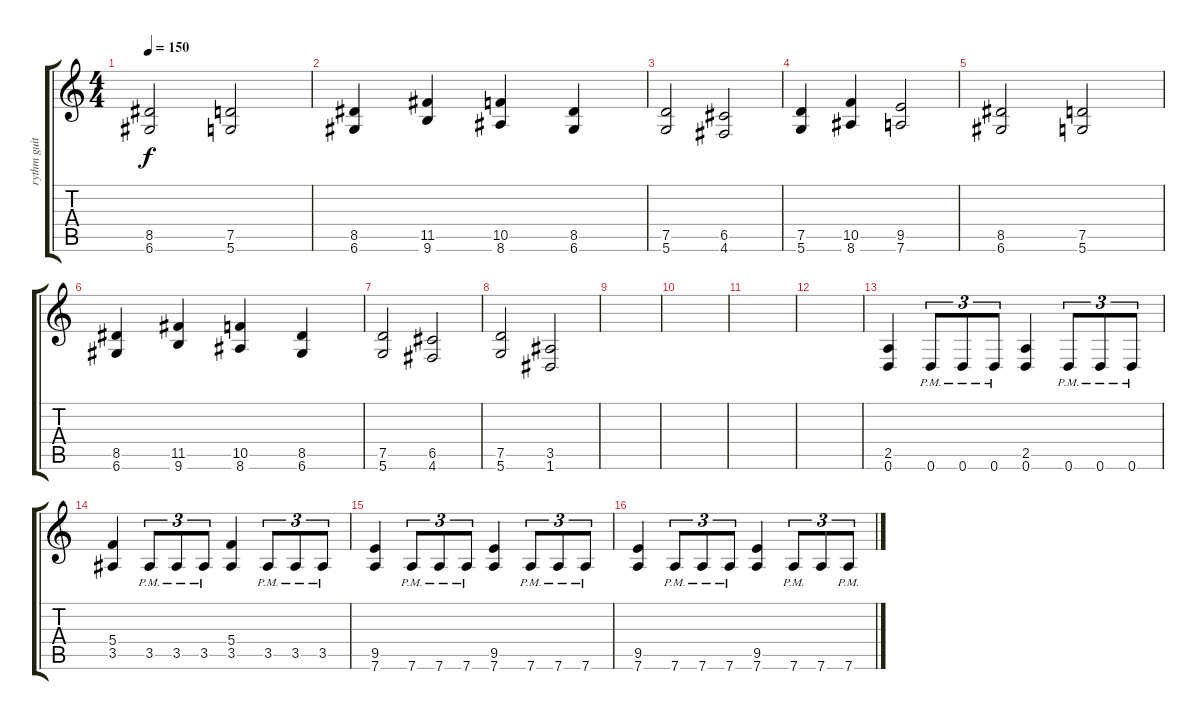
\track ("rythm guitar" "rythm guit") {instrument distortionguitar}
\staff {score tabs}
\tuning (D4 A3 F3 C3 G2 D2) {hide}
\ts (4 4)
\tempo 150
\clef g2
\ks c
(8.5 6.6).2{dy f} (7.5 5.6).2 |
(8.5 6.6).4 (11.5 9.6).4 (10.5 8.6).4 (8.5 6.6).4 |
(7.5 5.6).2 (6.5 4.6).2 |
(7.5 5.6).4 (10.5 8.6).4 (9.5 7.6).2 |
(8.5 6.6).2 (7.5 5.6).2 |
(8.5 6.6).4 (11.5 9.6).4 (10.5 8.6).4 (8.5 6.6).4 |
(7.5 5.6).2 (6.5 4.6).2 |
(7.5 5.6).2 (3.5 1.6).2 |
|
|
|
|
(2.5 0.6).4 0.6{pm}.8{tu (3 2)} 0.6{pm}.8{tu (3 2)} 0.6{pm}.8{tu (3 2)} (2.5 0.6).4 0.6{pm}.8{tu (3 2)} 0.6{pm}.8{tu (3 2)} 0.6{pm}.8{tu (3 2)} |
(5.4 3.5).4 3.5{pm}.8{tu (3 2)} 3.5{pm}.8{tu (3 2)} 3.5{pm}.8{tu (3 2)} (5.4 3.5).4 3.5{pm}.8{tu (3 2)} 3.5{pm}.8{tu (3 2)} 3.5{pm}.8{tu (3 2)} |
(9.5 7.6).4 7.6{pm}.8{tu (3 2)} 7.6{pm}.8{tu (3 2)} 7.6{pm}.8{tu (3 2)} (9.5 7.6).4 7.6{pm}.8{tu (3 2)} 7.6{pm}.8{tu (3 2)} 7.6{pm}.8{tu (3 2)} |
(9.5 7.6).4 7.6{pm}.8{tu (3 2)} 7.6{pm}.8{tu (3 2)} 7.6{pm}.8{tu (3 2)} (9.5 7.6).4 7.6{pm}.8{tu (3 2)} 7.6.8{tu (3 2)} 7.6{pm}.8{tu (3 2)}
